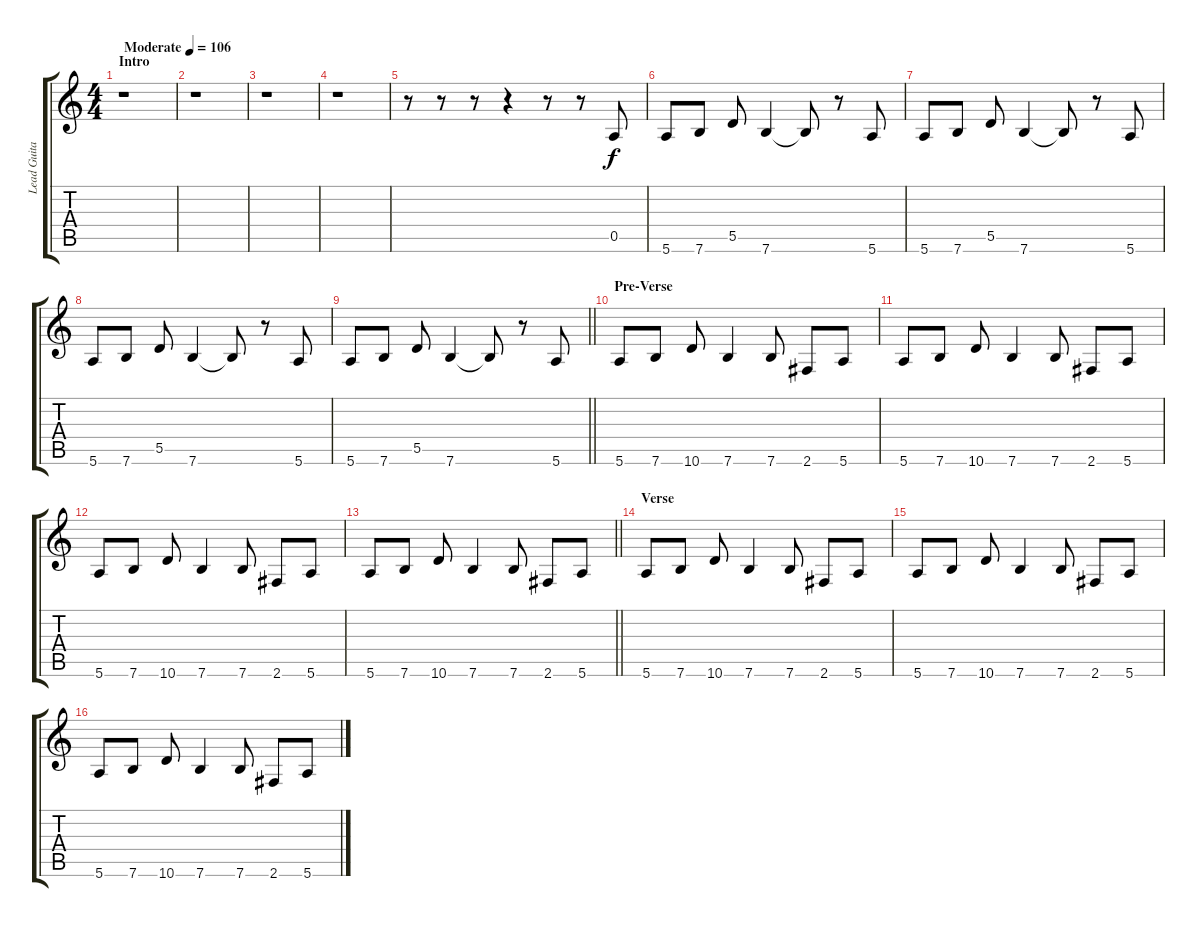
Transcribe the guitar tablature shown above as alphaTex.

\track ("Lead Guitar II" "Lead Guita") {instrument overdrivenguitar}
\staff {score tabs}
\tuning (E4 B3 G3 D3 A2 E2) {hide}
\ts (4 4)
\section ("" "Intro")
\tempo (106 "Moderate")
\clef g2
\ks c
r.1{dy f instrument overdrivenguitar} |
r.1 |
r.1 |
r.1 |
r.8 r.8 r.8 r.4 r.8 r.8 0.5.8 |
5.6.8 7.6.8 5.5.8 7.6.4 7.6{t}.8 r.8 5.6.8 |
5.6.8 7.6.8 5.5.8 7.6.4 7.6{t}.8 r.8 5.6.8 |
5.6.8 7.6.8 5.5.8 7.6.4 7.6{t}.8 r.8 5.6.8 |
\barLineRight lightlight
5.6.8 7.6.8 5.5.8 7.6.4 7.6{t}.8 r.8 5.6.8 |
\section ("" "Pre-Verse")
5.6.8 7.6.8 10.6.8 7.6.4 7.6.8 2.6.8 5.6.8 |
5.6.8 7.6.8 10.6.8 7.6.4 7.6.8 2.6.8 5.6.8 |
5.6.8 7.6.8 10.6.8 7.6.4 7.6.8 2.6.8 5.6.8 |
\barLineRight lightlight
5.6.8 7.6.8 10.6.8 7.6.4 7.6.8 2.6.8 5.6.8 |
\section ("" "Verse")
5.6.8 7.6.8 10.6.8 7.6.4 7.6.8 2.6.8 5.6.8 |
5.6.8 7.6.8 10.6.8 7.6.4 7.6.8 2.6.8 5.6.8 |
5.6.8 7.6.8 10.6.8 7.6.4 7.6.8 2.6.8 5.6.8
